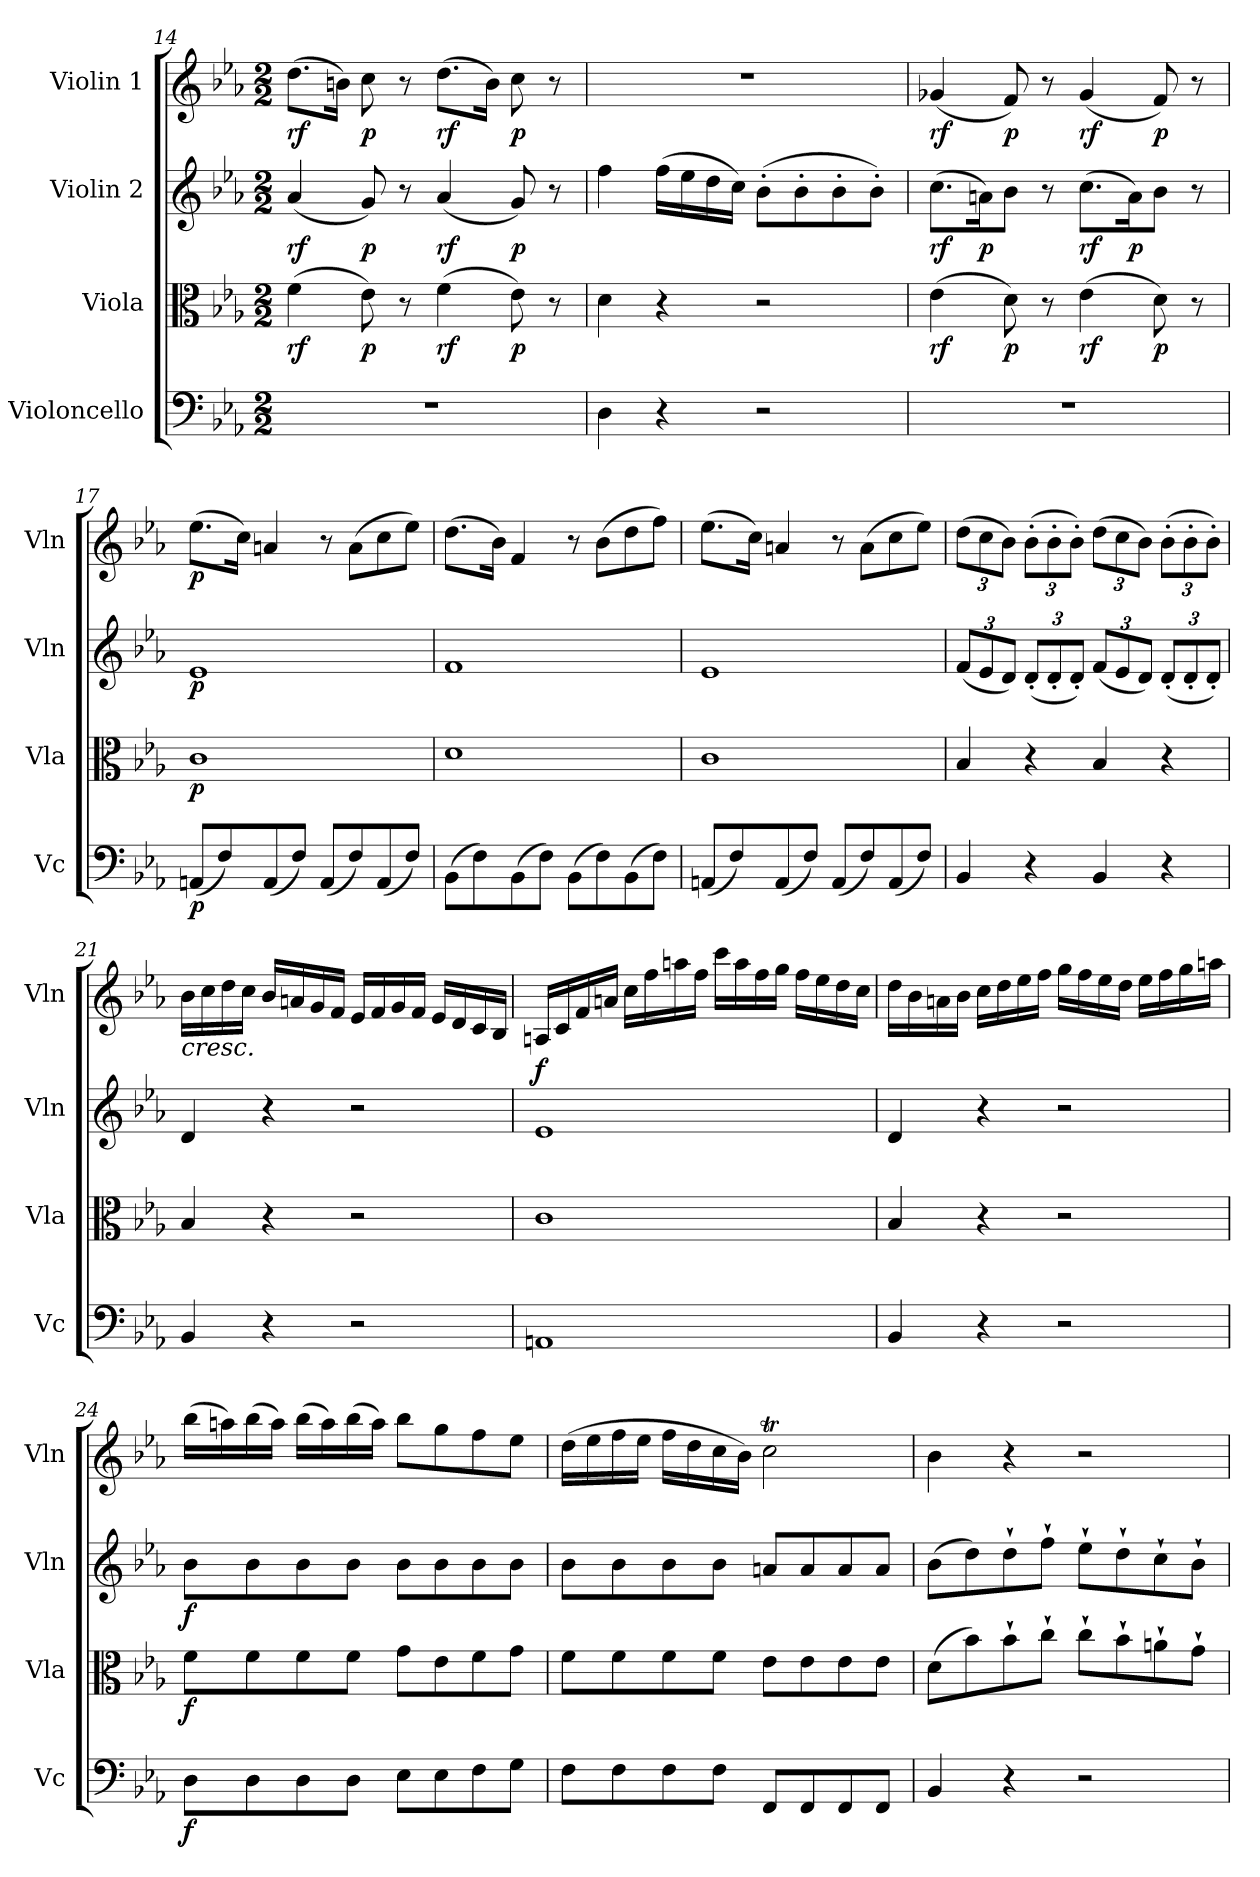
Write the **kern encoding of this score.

**kern	**dynam	**kern	**dynam	**kern	**dynam	**kern	**dynam
*part4	*part4	*part3	*part3	*part2	*part2	*part1	*part1
*staff4	*staff4	*staff3	*staff3	*staff2	*staff2	*staff1	*staff1
*I"Violoncello	*	*I"Viola	*	*I"Violin 2	*	*I"Violin 1	*
*I'Vc	*	*I'Vla	*	*I'Vln	*	*I'Vln	*
*clefF4	*	*clefC3	*	*clefG2	*	*clefG2	*
*k[b-e-a-]	*	*k[b-e-a-]	*	*k[b-e-a-]	*	*k[b-e-a-]	*
*M2/2	*	*M2/2	*	*M2/2	*	*M2/2	*
=14	=14	=14	=14	=14	=14	=14	=14
!	!	!	!LO:DY:b	!	!LO:DY:b	!	!LO:DY:b
1r	.	(>4f\	rf	(<4a-/	rf	(>8.dd\L	rf
.	.	.	.	.	.	16bn\Jk)	.
!	!	!	!LO:DY:b	!	!LO:DY:b	!	!LO:DY:b
.	.	8e-\)	p	8g/)	p	8cc\	p
.	.	8r	.	8r	.	8r	.
!	!	!	!LO:DY:b	!	!LO:DY:b	!	!LO:DY:b
.	.	(>4f\	rf	(<4a-/	rf	(>8.dd\L	rf
.	.	.	.	.	.	16b\Jk)	.
!	!	!	!LO:DY:b	!	!LO:DY:b	!	!LO:DY:b
.	.	8e-\)	p	8g/)	p	8cc\	p
.	.	8r	.	8r	.	8r	.
=15	=15	=15	=15	=15	=15	=15	=15
4D\	.	4d\	.	4ff\	.	1r	.
4r	.	4r	.	(>16ff\LL	.	.	.
.	.	.	.	16ee-\	.	.	.
.	.	.	.	16dd\	.	.	.
.	.	.	.	16cc\JJ)	.	.	.
2r	.	2r	.	(>8b-'\L	.	.	.
.	.	.	.	8b-'\	.	.	.
.	.	.	.	8b-'\	.	.	.
.	.	.	.	8b-'\J)	.	.	.
=16	=16	=16	=16	=16	=16	=16	=16
!	!	!	!LO:DY:b	!	!LO:DY:b	!	!LO:DY:b
1r	.	(>4e-\	rf	(>8.cc\L	rf	(<4g-X/	rf
!	!	!	!	!	!LO:DY:b	!	!
.	.	.	.	16an\K)	p	.	.
!	!	!	!LO:DY:b	!	!	!	!LO:DY:b
.	.	8d\)	p	8b-\J	.	8f/)	p
.	.	8r	.	8r	.	8r	.
!	!	!	!LO:DY:b	!	!LO:DY:b	!	!LO:DY:b
.	.	(>4e-\	rf	(>8.cc\L	rf	(<4g-/	rf
!	!	!	!	!	!LO:DY:b	!	!
.	.	.	.	16a\K)	p	.	.
!	!	!	!LO:DY:b	!	!	!	!LO:DY:b
.	.	8d\)	p	8b-\J	.	8f/)	p
.	.	8r	.	8r	.	8r	.
=17	=17	=17	=17	=17	=17	=17	=17
!	!LO:DY:b	!	!LO:DY:b	!	!LO:DY:b	!	!LO:DY:b
(<8AAn/L	p	1c	p	1e-	p	(>8.ee-\L	p
8F/)	.	.	.	.	.	.	.
.	.	.	.	.	.	16cc\Jk)	.
(<8AA/	.	.	.	.	.	4an/	.
8F/J)	.	.	.	.	.	.	.
(<8AA/L	.	.	.	.	.	8r	.
8F/)	.	.	.	.	.	(>8a\L	.
(<8AA/	.	.	.	.	.	8cc\	.
8F/J)	.	.	.	.	.	8ee-\J)	.
=18	=18	=18	=18	=18	=18	=18	=18
(>8BB-\L	.	1d	.	1f	.	(>8.dd\L	.
8F\)	.	.	.	.	.	.	.
.	.	.	.	.	.	16b-\Jk)	.
(>8BB-\	.	.	.	.	.	4f/	.
8F\J)	.	.	.	.	.	.	.
(>8BB-\L	.	.	.	.	.	8r	.
8F\)	.	.	.	.	.	(>8b-\L	.
(>8BB-\	.	.	.	.	.	8dd\	.
8F\J)	.	.	.	.	.	8ff\J)	.
=19	=19	=19	=19	=19	=19	=19	=19
(<8AAn/L	.	1c	.	1e-	.	(>8.ee-\L	.
8F/)	.	.	.	.	.	.	.
.	.	.	.	.	.	16cc\Jk)	.
(<8AA/	.	.	.	.	.	4an/	.
8F/J)	.	.	.	.	.	.	.
(<8AA/L	.	.	.	.	.	8r	.
8F/)	.	.	.	.	.	(>8a\L	.
(<8AA/	.	.	.	.	.	8cc\	.
8F/J)	.	.	.	.	.	8ee-\J)	.
!!LO:LB:g=z
=20	=20	=20	=20	=20	=20	=20	=20
*	*	*	*	*Xbrackettup	*	*Xbrackettup	*
4BB-/	.	4B-/	.	(<12f/L	.	(>12dd\L	.
.	.	.	.	12e-/	.	12cc\	.
.	.	.	.	12d/J)	.	12b-\J)	.
4r	.	4r	.	(<12d'/L	.	(>12b-'\L	.
.	.	.	.	12d'/	.	12b-'\	.
.	.	.	.	12d'/J)	.	12b-'\J)	.
4BB-/	.	4B-/	.	(<12f/L	.	(>12dd\L	.
.	.	.	.	12e-/	.	12cc\	.
.	.	.	.	12d/J)	.	12b-\J)	.
4r	.	4r	.	(<12d'/L	.	(>12b-'\L	.
.	.	.	.	12d'/	.	12b-'\	.
.	.	.	.	12d'/J)	.	12b-'\J)	.
=21	=21	=21	=21	=21	=21	=21	=21
!	!	!	!	!	!	!LO:TX:b:i:t=cresc.	!
4BB-/	.	4B-/	.	4d/	.	16b-\LL	.
.	.	.	.	.	.	16cc\	.
.	.	.	.	.	.	16dd\	.
.	.	.	.	.	.	16cc\JJ	.
4r	.	4r	.	4r	.	16b-/LL	.
.	.	.	.	.	.	16an/	.
.	.	.	.	.	.	16g/	.
.	.	.	.	.	.	16f/JJ	.
2r	.	2r	.	2r	.	16e-/LL	.
.	.	.	.	.	.	16f/	.
.	.	.	.	.	.	16g/	.
.	.	.	.	.	.	16f/JJ	.
.	.	.	.	.	.	16e-/LL	.
.	.	.	.	.	.	16d/	.
.	.	.	.	.	.	16c/	.
.	.	.	.	.	.	16B-/JJ	.
=22	=22	=22	=22	=22	=22	=22	=22
!	!	!	!	!	!	!	!LO:DY:b
1AAn	.	1c	.	1e-	.	16An/LL	f
.	.	.	.	.	.	16c/	.
.	.	.	.	.	.	16f/	.
.	.	.	.	.	.	16an/JJ	.
.	.	.	.	.	.	16cc\LL	.
.	.	.	.	.	.	16ff\	.
.	.	.	.	.	.	16aan\	.
.	.	.	.	.	.	16ff\JJ	.
.	.	.	.	.	.	16ccc\LL	.
.	.	.	.	.	.	16aa\	.
.	.	.	.	.	.	16ff\	.
.	.	.	.	.	.	16gg\JJ	.
.	.	.	.	.	.	16ff\LL	.
.	.	.	.	.	.	16ee-\	.
.	.	.	.	.	.	16dd\	.
.	.	.	.	.	.	16cc\JJ	.
=23	=23	=23	=23	=23	=23	=23	=23
4BB-/	.	4B-/	.	4d/	.	16dd\LL	.
.	.	.	.	.	.	16b-\	.
.	.	.	.	.	.	16an\	.
.	.	.	.	.	.	16b-\JJ	.
4r	.	4r	.	4r	.	16cc\LL	.
.	.	.	.	.	.	16dd\	.
.	.	.	.	.	.	16ee-\	.
.	.	.	.	.	.	16ff\JJ	.
2r	.	2r	.	2r	.	16gg\LL	.
.	.	.	.	.	.	16ff\	.
.	.	.	.	.	.	16ee-\	.
.	.	.	.	.	.	16dd\JJ	.
.	.	.	.	.	.	16ee-\LL	.
.	.	.	.	.	.	16ff\	.
.	.	.	.	.	.	16gg\	.
.	.	.	.	.	.	16aan\JJ	.
!!LO:PB:g=z
=24	=24	=24	=24	=24	=24	=24	=24
!	!LO:DY:b	!	!LO:DY:b	!	!LO:DY:b	!	!
8D\L	f	8f\L	f	8b-\L	f	(>16bb-\LL	.
.	.	.	.	.	.	16aan\)	.
8D\	.	8f\	.	8b-\	.	(>16bb-\	.
.	.	.	.	.	.	16aa\JJ)	.
8D\	.	8f\	.	8b-\	.	(>16bb-\LL	.
.	.	.	.	.	.	16aa\)	.
8D\J	.	8f\J	.	8b-\J	.	(>16bb-\	.
.	.	.	.	.	.	16aa\JJ)	.
8E-\L	.	8g\L	.	8b-\L	.	8bb-\L	.
8E-\	.	8e-\	.	8b-\	.	8gg\	.
8F\	.	8f\	.	8b-\	.	8ff\	.
8G\J	.	8g\J	.	8b-\J	.	8ee-\J	.
=25	=25	=25	=25	=25	=25	=25	=25
8F\L	.	8f\L	.	8b-\L	.	(>16dd\LL	.
.	.	.	.	.	.	16ee-\	.
8F\	.	8f\	.	8b-\	.	16ff\	.
.	.	.	.	.	.	16ee-\JJ	.
8F\	.	8f\	.	8b-\	.	16ff\LL	.
.	.	.	.	.	.	16dd\	.
8F\J	.	8f\J	.	8b-\J	.	16cc\	.
.	.	.	.	.	.	16b-\JJ)	.
8FF/L	.	8e-\L	.	8an/L	.	2ccT\	.
8FF/	.	8e-\	.	8a/	.	.	.
8FF/	.	8e-\	.	8a/	.	.	.
8FF/J	.	8e-\J	.	8a/J	.	.	.
=26	=26	=26	=26	=26	=26	=26	=26
4BB-/	.	(>8d\L	.	(>8b-\L	.	4b-\	.
.	.	8b-\)	.	8dd\)	.	.	.
4r	.	8b-`\	.	8dd`\	.	4r	.
.	.	8cc`\J	.	8ff`\J	.	.	.
2r	.	8cc`\L	.	8ee-`\L	.	2r	.
.	.	8b-`\	.	8dd`\	.	.	.
.	.	8an`\	.	8cc`\	.	.	.
.	.	8g`\J	.	8b-`\J	.	.	.
=	=	=	=	=	=	=	=
*-	*-	*-	*-	*-	*-	*-	*-
